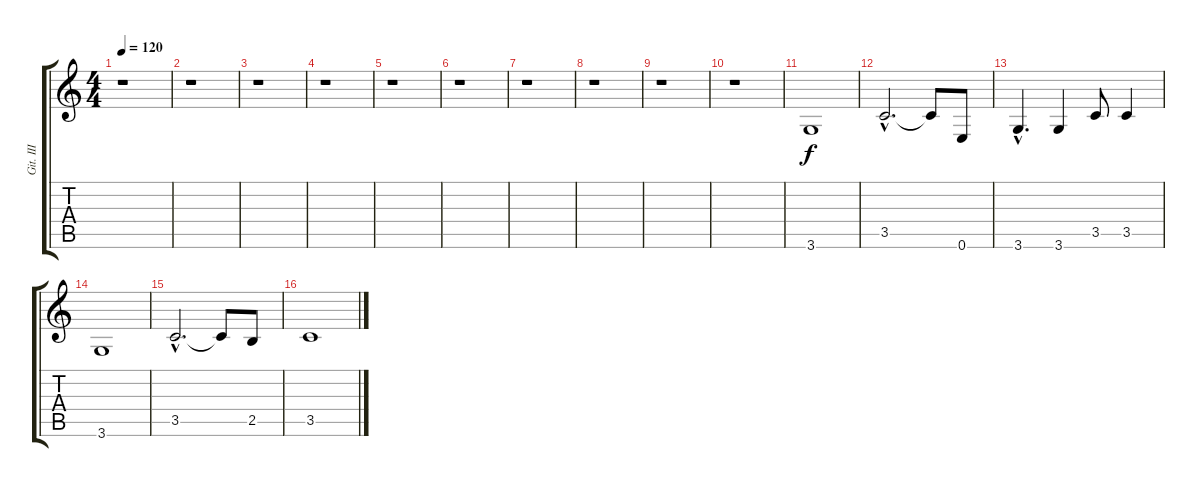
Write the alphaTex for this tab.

\track ("Git. III" "Git. III") {instrument overdrivenguitar}
\staff {score tabs}
\tuning (E4 B3 G3 D3 A2 E2) {hide}
\ts (4 4)
\tempo 120
\clef g2
\ks c
r.1{dy f} |
r.1 |
r.1 |
r.1 |
r.1 |
r.1 |
r.1 |
r.1 |
r.1 |
r.1 |
3.6.1 |
3.5{hac}.2{d} 3.5{t}.8 0.6.8 |
3.6{hac}.4{d} 3.6.4 3.5.8 3.5.4 |
3.6.1 |
3.5{hac}.2{d} 3.5{t}.8 2.5.8 |
3.5.1
